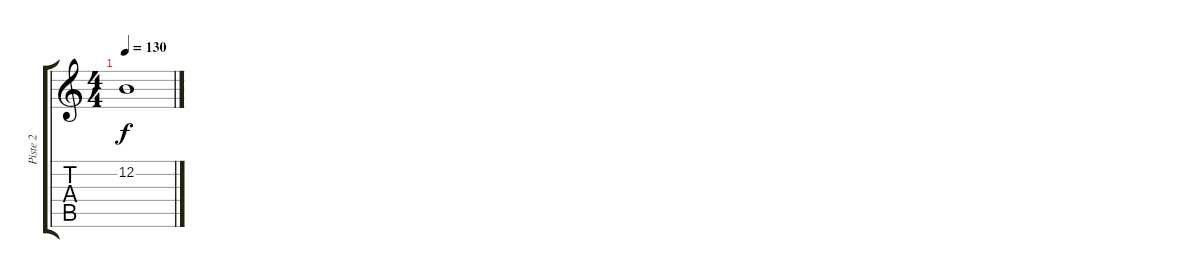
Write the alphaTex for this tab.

\track ("Piste 2" "Piste 2") {instrument synthstrings2}
\staff {score tabs}
\tuning (E4 B3 G3 D3 A2 E2) {hide}
\ts (4 4)
\tempo 130
\clef g2
\ks c
12.2{t}.1{dy f}
